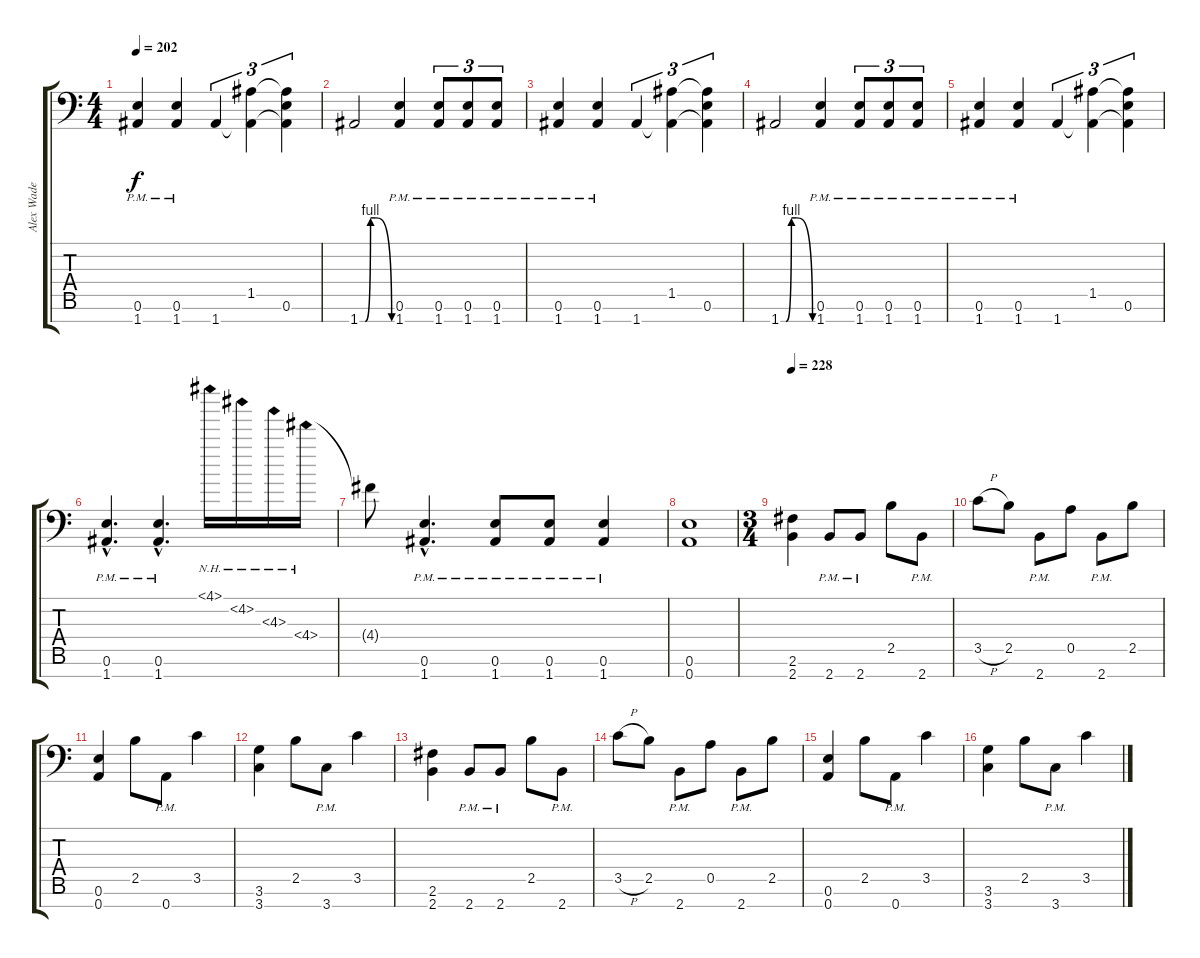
\track ("Alex Wade (Guitar)" "Alex Wade ") {instrument distortionguitar}
\staff {score tabs}
\tuning (E4 B3 G3 D3 A2 E2 A1) {hide}
\ts (4 4)
\tempo 202
\clef f4
\ks c
(0.6{pm} 1.7{pm}).4{dy f} (0.6{pm} 1.7{pm}).4 1.7.4{tu (3 2)} (1.5 1.7{t}).4{tu (3 2)} (1.5{t} 0.6 1.7{t}).4{tu (3 2)} |
1.7{be (custom 0 0 10 0 20 4 30 4 60 0)}.2 (0.6{pm} 1.7{pm}).4 (0.6{pm} 1.7{pm}).8{tu (3 2)} (0.6{pm} 1.7{pm}).8{tu (3 2)} (0.6{pm} 1.7{pm}).8{tu (3 2)} |
(0.6{pm} 1.7{pm}).4 (0.6{pm} 1.7{pm}).4 1.7.4{tu (3 2)} (1.5 1.7{t}).4{tu (3 2)} (1.5{t} 0.6 1.7{t}).4{tu (3 2)} |
1.7{be (custom 0 0 10 0 20 4 30 4 60 0)}.2 (0.6{pm} 1.7{pm}).4 (0.6{pm} 1.7{pm}).8{tu (3 2)} (0.6{pm} 1.7{pm}).8{tu (3 2)} (0.6{pm} 1.7{pm}).8{tu (3 2)} |
(0.6{pm} 1.7{pm}).4 (0.6{pm} 1.7{pm}).4 1.7.4{tu (3 2)} (1.5 1.7{t}).4{tu (3 2)} (1.5{t} 0.6 1.7{t}).4{tu (3 2)} |
(0.6{hac pm} 1.7{hac pm}).4{d} (0.6{hac pm} 1.7{hac pm}).4{d} 4.1{nh}.16 4.2{nh}.16 4.3{nh}.16 4.4{nh}.16 |
4.4{t}.8 (0.6{hac pm} 1.7{hac pm}).4{d} (0.6{pm} 1.7{pm}).8 (0.6{pm} 1.7{pm}).8 (0.6{pm} 1.7{pm}).4 |
(0.6 0.7).1 |
\ts (3 4)
\tempo 228
(2.6 2.7).4 2.7{pm}.8 2.7{pm}.8 2.5.8 2.7{pm}.8 |
3.5{h}.8 2.5.8 2.7{pm}.8 0.5.8 2.7{pm}.8 2.5.8 |
(0.6 0.7).4 2.5.8 0.7{pm}.8 3.5.4 |
(3.6 3.7).4 2.5.8 3.7{pm}.8 3.5.4 |
(2.6 2.7).4 2.7{pm}.8 2.7{pm}.8 2.5.8 2.7{pm}.8 |
3.5{h}.8 2.5.8 2.7{pm}.8 0.5.8 2.7{pm}.8 2.5.8 |
(0.6 0.7).4 2.5.8 0.7{pm}.8 3.5.4 |
(3.6 3.7).4 2.5.8 3.7{pm}.8 3.5.4
